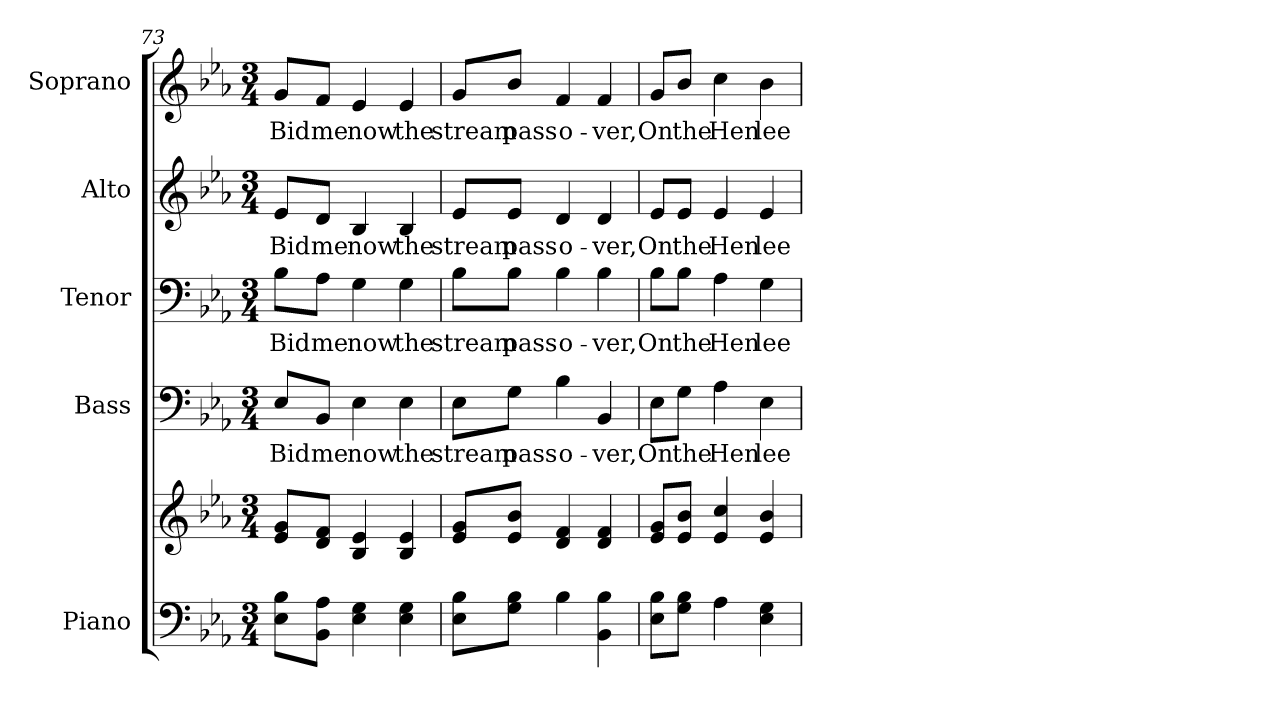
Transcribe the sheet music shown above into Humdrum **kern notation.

**kern	**kern	**kern	**text	**kern	**text	**kern	**text	**kern	**text
*part5	*part5	*part4	*part4	*part3	*part3	*part2	*part2	*part1	*part1
*staff6	*staff5	*staff4	*staff4	*staff3	*staff3	*staff2	*staff2	*staff1	*staff1
*I"Piano	*	*I"Bass	*	*I"Tenor	*	*I"Alto	*	*I"Soprano	*
*I'Pno.	*	*I'B.	*	*I'T.	*	*I'A.	*	*I'S.	*
!!LO:PB:g=z
*clefF4	*clefG2	*clefF4	*	*clefF4	*	*clefG2	*	*clefG2	*
*k[b-e-a-]	*k[b-e-a-]	*k[b-e-a-]	*	*k[b-e-a-]	*	*k[b-e-a-]	*	*k[b-e-a-]	*
*E-:	*E-:	*E-:	*	*E-:	*	*E-:	*	*E-:	*
*M3/4	*M3/4	*M3/4	*	*M3/4	*	*M3/4	*	*M3/4	*
=73	=73	=73	=73	=73	=73	=73	=73	=73	=73
!	!	!	!LO:LY:b:color=#000000	!	!	!	!	!	!
!	!	!	!	!	!LO:LY:b:color=#000000	!	!	!	!
!	!	!	!	!	!	!	!LO:LY:b:color=#000000	!	!
!	!	!	!	!	!	!	!	!	!LO:LY:b:color=#000000
8E-i\ 8B-iL	8e-i/ 8giL	8E-i/L	Bid	8B-i\L	Bid	8e-i/L	Bid	8gi/L	Bid
!	!	!	!LO:LY:b:color=#000000	!	!	!	!	!	!
!	!	!	!	!	!LO:LY:b:color=#000000	!	!	!	!
!	!	!	!	!	!	!	!LO:LY:b:color=#000000	!	!
!	!	!	!	!	!	!	!	!	!LO:LY:b:color=#000000
8BB-i\ 8A-iJ	8di/ 8fiJ	8BB-i/J	me	8A-i\J	me	8di/J	me	8fi/J	me
!	!	!	!LO:LY:b:color=#000000	!	!	!	!	!	!
!	!	!	!	!	!LO:LY:b:color=#000000	!	!	!	!
!	!	!	!	!	!	!	!LO:LY:b:color=#000000	!	!
!	!	!	!	!	!	!	!	!	!LO:LY:b:color=#000000
4E-i\ 4Gi	4B-i/ 4e-i	4E-i\	now	4Gi\	now	4B-i/	now	4e-i/	now
!	!	!	!LO:LY:b:color=#000000	!	!	!	!	!	!
!	!	!	!	!	!LO:LY:b:color=#000000	!	!	!	!
!	!	!	!	!	!	!	!LO:LY:b:color=#000000	!	!
!	!	!	!	!	!	!	!	!	!LO:LY:b:color=#000000
4E-i\ 4Gi	4B-i/ 4e-i	4E-i\	the	4Gi\	the	4B-i/	the	4e-i/	the
=74	=74	=74	=74	=74	=74	=74	=74	=74	=74
!	!	!	!LO:LY:b:color=#000000	!	!	!	!	!	!
!	!	!	!	!	!LO:LY:b:color=#000000	!	!	!	!
!	!	!	!	!	!	!	!LO:LY:b:color=#000000	!	!
!	!	!	!	!	!	!	!	!	!LO:LY:b:color=#000000
8E-i\ 8B-iL	8e-i/ 8giL	8E-i\L	stream	8B-i\L	stream	8e-i/L	stream	8gi/L	stream
!	!	!	!LO:LY:b:color=#000000	!	!	!	!	!	!
!	!	!	!	!	!LO:LY:b:color=#000000	!	!	!	!
!	!	!	!	!	!	!	!LO:LY:b:color=#000000	!	!
!	!	!	!	!	!	!	!	!	!LO:LY:b:color=#000000
8Gi\ 8B-iJ	8e-i/ 8b-iJ	8Gi\J	pass	8B-i\J	pass	8e-i/J	pass	8b-i/J	pass
!	!	!	!LO:LY:b:color=#000000	!	!	!	!	!	!
!	!	!	!	!	!LO:LY:b:color=#000000	!	!	!	!
!	!	!	!	!	!	!	!LO:LY:b:color=#000000	!	!
!	!	!	!	!	!	!	!	!	!LO:LY:b:color=#000000
4B-i\	4di/ 4fi	4B-i\	o-	4B-i\	o-	4di/	o-	4fi/	o-
!	!	!	!LO:LY:b:color=#000000	!	!	!	!	!	!
!	!	!	!	!	!LO:LY:b:color=#000000	!	!	!	!
!	!	!	!	!	!	!	!LO:LY:b:color=#000000	!	!
!	!	!	!	!	!	!	!	!	!LO:LY:b:color=#000000
4BB-i\ 4B-i	4di/ 4fi	4BB-i/	-ver,	4B-i\	-ver,	4di/	-ver,	4fi/	-ver,
!!LO:PB:g=z
=75	=75	=75	=75	=75	=75	=75	=75	=75	=75
!	!	!	!LO:LY:b:color=#000000	!	!	!	!	!	!
!	!	!	!	!	!LO:LY:b:color=#000000	!	!	!	!
!	!	!	!	!	!	!	!LO:LY:b:color=#000000	!	!
!	!	!	!	!	!	!	!	!	!LO:LY:b:color=#000000
8E-i\ 8B-iL	8e-i/ 8giL	8E-i\L	On	8B-i\L	On	8e-i/L	On	8gi/L	On
!	!	!	!LO:LY:b:color=#000000	!	!	!	!	!	!
!	!	!	!	!	!LO:LY:b:color=#000000	!	!	!	!
!	!	!	!	!	!	!	!LO:LY:b:color=#000000	!	!
!	!	!	!	!	!	!	!	!	!LO:LY:b:color=#000000
8Gi\ 8B-iJ	8e-i/ 8b-iJ	8Gi\J	the	8B-i\J	the	8e-i/J	the	8b-i/J	the
!	!	!	!LO:LY:b:color=#000000	!	!	!	!	!	!
!	!	!	!	!	!LO:LY:b:color=#000000	!	!	!	!
!	!	!	!	!	!	!	!LO:LY:b:color=#000000	!	!
!	!	!	!	!	!	!	!	!	!LO:LY:b:color=#000000
4A-i\	4e-i/ 4cci	4A-i\	Hen	4A-i\	Hen	4e-i/	Hen	4cci\	Hen
!	!	!	!LO:LY:b:color=#000000	!	!	!	!	!	!
!	!	!	!	!	!LO:LY:b:color=#000000	!	!	!	!
!	!	!	!	!	!	!	!LO:LY:b:color=#000000	!	!
!	!	!	!	!	!	!	!	!	!LO:LY:b:color=#000000
4E-i\ 4Gi	4e-i/ 4b-i	4E-i\	lee	4Gi\	lee	4e-i/	lee	4b-i\	lee
=	=	=	=	=	=	=	=	=	=
*-	*-	*-	*-	*-	*-	*-	*-	*-	*-
